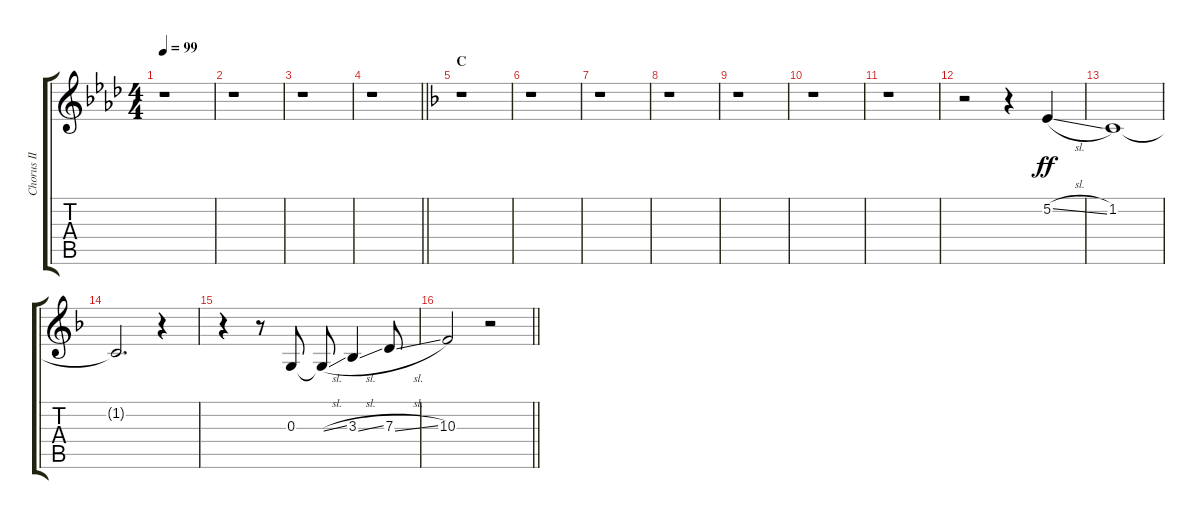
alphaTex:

\track ("Chorus II" "Chorus II") {instrument voiceoohs}
\staff {score tabs}
\tuning (E4 B3 G3 D3 A2 E2) {hide}
\ts (4 4)
\tempo 99
\clef g2
\ks ab
r.1{dy ff} |
r.1 |
r.1 |
\barLineRight lightlight
r.1 |
\section ("" "C")
\ks f
r.1 |
r.1 |
r.1 |
r.1 |
r.1 |
r.1 |
r.1 |
r.2 r.4 5.2{sl}.4 |
1.2.1 |
1.2{t}.2{d} r.4 |
r.4 r.8 0.3.8 0.3{sl t}.8 3.3{sl}.4 7.3{sl}.8 |
\barLineRight lightlight
10.3.2 r.2
